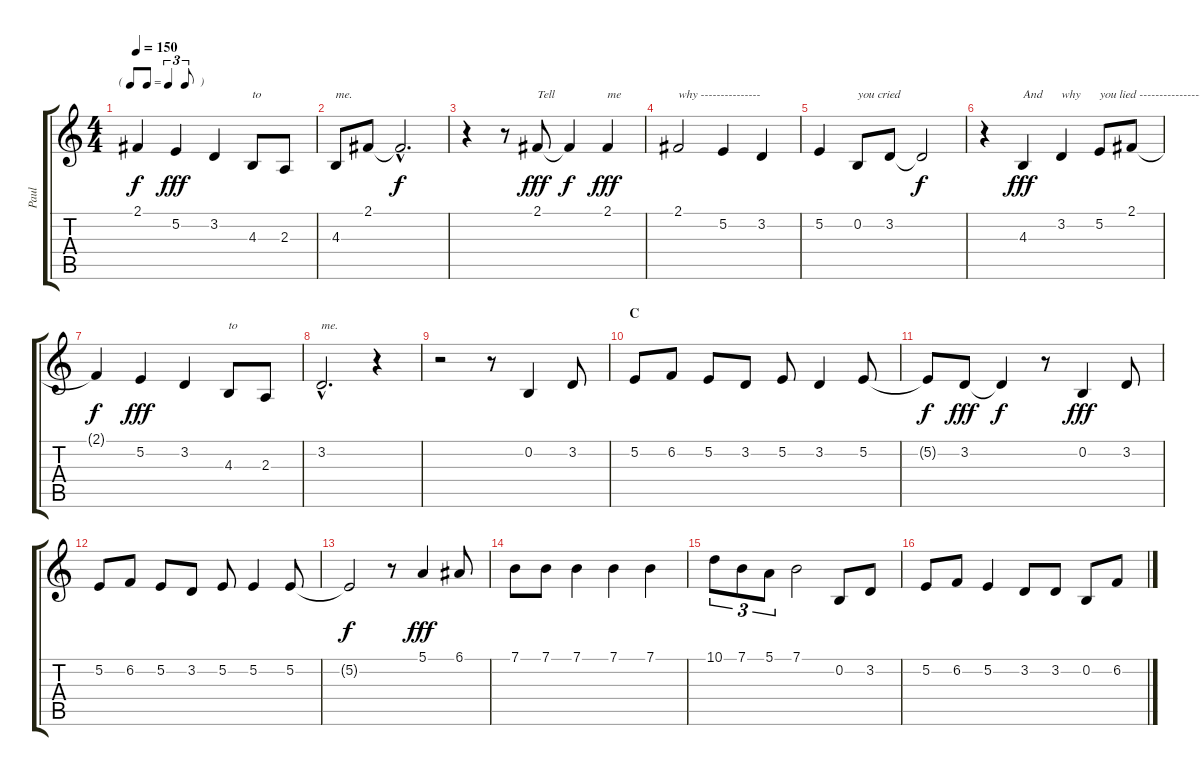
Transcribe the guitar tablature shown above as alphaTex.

\track ("Paul" "Paul") {instrument altosax}
\staff {score tabs}
\tuning (E4 B3 G3 D3 A2 E2) {hide}
\ts (4 4)
\tf triplet8th
\tempo 150
\clef g2
\ks c
2.1{t}.4{dy f} 5.2.4{dy fff} 3.2.4 4.3.8{txt "to"} 2.3.8 |
4.3.8{txt "me."} 2.1.8 2.1{hac t}.2{d dy f} |
r.4 r.8 2.1.8{txt "Tell" dy fff} 2.1{t}.4{dy f} 2.1.4{txt "me" dy fff} |
2.1.2{txt "why ---------------"} 5.2.4 3.2.4 |
5.2.4 0.2.8{txt "you cried"} 3.2.8 3.2{t}.2{dy f} |
r.4 4.3.4{txt "And" dy fff} 3.2.4{txt "why"} 5.2.8{txt "you lied --------------------------"} 2.1.8 |
2.1{t}.4{dy f} 5.2.4{dy fff} 3.2.4 4.3.8{txt "to"} 2.3.8 |
3.2{hac}.2{d txt "me."} r.4 |
r.2 r.8 0.2.4 3.2.8 |
\section ("" "C")
5.2.8 6.2.8 5.2.8 3.2.8 5.2.8 3.2.4 5.2.8 |
5.2{t}.8{dy f} 3.2.8{dy fff} 3.2{t}.4{dy f} r.8 0.2.4{dy fff} 3.2.8 |
5.2.8 6.2.8 5.2.8 3.2.8 5.2.8 5.2.4 5.2.8 |
5.2{t}.2{dy f} r.8 5.1.4{dy fff} 6.1.8 |
7.1.8 7.1.8 7.1.4 7.1.4 7.1.4 |
10.1.8{tu (3 2)} 7.1.8{tu (3 2)} 5.1.8{tu (3 2)} 7.1.2 0.2.8 3.2.8 |
5.2.8 6.2.8 5.2.4 3.2.8 3.2.8 0.2.8 6.2.8
